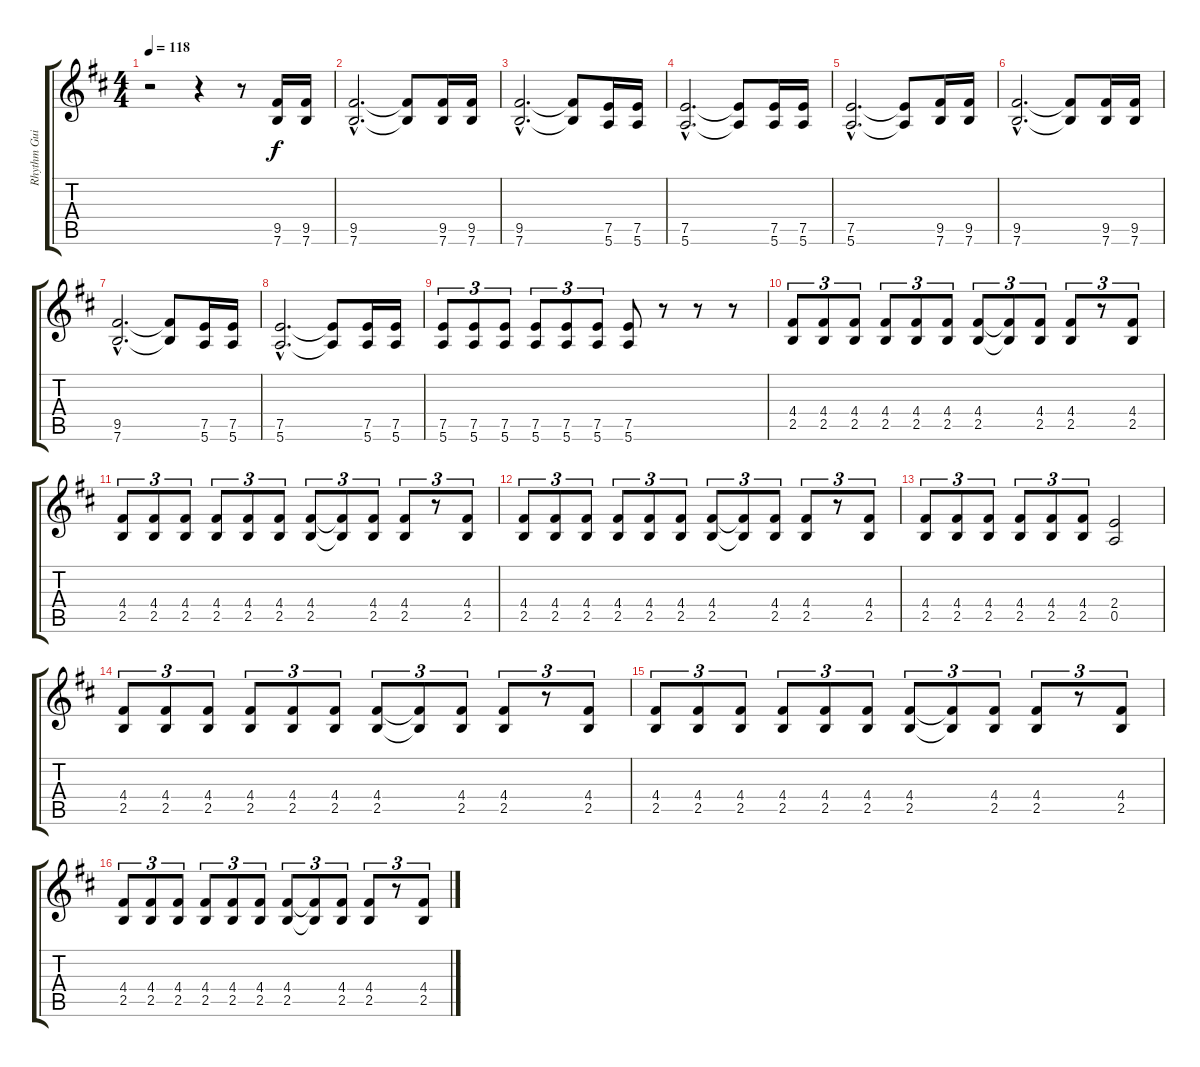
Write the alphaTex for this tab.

\track ("Rhythm Guitar" "Rhythm Gui") {instrument distortionguitar}
\staff {score tabs}
\tuning (E4 B3 G3 D3 A2 E2) {hide}
\ts (4 4)
\tempo 118
\clef g2
\ks d
r.2{dy f instrument distortionguitar} r.4 r.8 (9.5 7.6).16 (9.5 7.6).16 |
(9.5{hac} 7.6{hac}).2{d} (9.5{t} 7.6{t}).8 (9.5 7.6).16 (9.5 7.6).16 |
(9.5{hac} 7.6{hac}).2{d} (9.5{t} 7.6{t}).8 (7.5 5.6).16 (7.5 5.6).16 |
(7.5{hac} 5.6{hac}).2{d} (7.5{t} 5.6{t}).8 (7.5 5.6).16 (7.5 5.6).16 |
(7.5{hac} 5.6{hac}).2{d} (7.5{t} 5.6{t}).8 (9.5 7.6).16 (9.5 7.6).16 |
(9.5{hac} 7.6{hac}).2{d} (9.5{t} 7.6{t}).8 (9.5 7.6).16 (9.5 7.6).16 |
(9.5{hac} 7.6{hac}).2{d} (9.5{t} 7.6{t}).8 (7.5 5.6).16 (7.5 5.6).16 |
(7.5{hac} 5.6{hac}).2{d} (7.5{t} 5.6{t}).8 (7.5 5.6).16 (7.5 5.6).16 |
(7.5 5.6).8{tu (3 2)} (7.5 5.6).8{tu (3 2)} (7.5 5.6).8{tu (3 2)} (7.5 5.6).8{tu (3 2)} (7.5 5.6).8{tu (3 2)} (7.5 5.6).8{tu (3 2)} (7.5 5.6).8 r.8 r.8 r.8 |
(4.4 2.5).8{tu (3 2)} (4.4 2.5).8{tu (3 2)} (4.4 2.5).8{tu (3 2)} (4.4 2.5).8{tu (3 2)} (4.4 2.5).8{tu (3 2)} (4.4 2.5).8{tu (3 2)} (4.4 2.5).8{tu (3 2)} (4.4{t} 2.5{t}).8{tu (3 2)} (4.4 2.5).8{tu (3 2)} (4.4 2.5).8{tu (3 2)} r.8{tu (3 2)} (4.4 2.5).8{tu (3 2)} |
(4.4 2.5).8{tu (3 2)} (4.4 2.5).8{tu (3 2)} (4.4 2.5).8{tu (3 2)} (4.4 2.5).8{tu (3 2)} (4.4 2.5).8{tu (3 2)} (4.4 2.5).8{tu (3 2)} (4.4 2.5).8{tu (3 2)} (4.4{t} 2.5{t}).8{tu (3 2)} (4.4 2.5).8{tu (3 2)} (4.4 2.5).8{tu (3 2)} r.8{tu (3 2)} (4.4 2.5).8{tu (3 2)} |
(4.4 2.5).8{tu (3 2)} (4.4 2.5).8{tu (3 2)} (4.4 2.5).8{tu (3 2)} (4.4 2.5).8{tu (3 2)} (4.4 2.5).8{tu (3 2)} (4.4 2.5).8{tu (3 2)} (4.4 2.5).8{tu (3 2)} (4.4{t} 2.5{t}).8{tu (3 2)} (4.4 2.5).8{tu (3 2)} (4.4 2.5).8{tu (3 2)} r.8{tu (3 2)} (4.4 2.5).8{tu (3 2)} |
(4.4 2.5).8{tu (3 2)} (4.4 2.5).8{tu (3 2)} (4.4 2.5).8{tu (3 2)} (4.4 2.5).8{tu (3 2)} (4.4 2.5).8{tu (3 2)} (4.4 2.5).8{tu (3 2)} (2.4 0.5).2 |
(4.4 2.5).8{tu (3 2)} (4.4 2.5).8{tu (3 2)} (4.4 2.5).8{tu (3 2)} (4.4 2.5).8{tu (3 2)} (4.4 2.5).8{tu (3 2)} (4.4 2.5).8{tu (3 2)} (4.4 2.5).8{tu (3 2)} (4.4{t} 2.5{t}).8{tu (3 2)} (4.4 2.5).8{tu (3 2)} (4.4 2.5).8{tu (3 2)} r.8{tu (3 2)} (4.4 2.5).8{tu (3 2)} |
(4.4 2.5).8{tu (3 2)} (4.4 2.5).8{tu (3 2)} (4.4 2.5).8{tu (3 2)} (4.4 2.5).8{tu (3 2)} (4.4 2.5).8{tu (3 2)} (4.4 2.5).8{tu (3 2)} (4.4 2.5).8{tu (3 2)} (4.4{t} 2.5{t}).8{tu (3 2)} (4.4 2.5).8{tu (3 2)} (4.4 2.5).8{tu (3 2)} r.8{tu (3 2)} (4.4 2.5).8{tu (3 2)} |
(4.4 2.5).8{tu (3 2)} (4.4 2.5).8{tu (3 2)} (4.4 2.5).8{tu (3 2)} (4.4 2.5).8{tu (3 2)} (4.4 2.5).8{tu (3 2)} (4.4 2.5).8{tu (3 2)} (4.4 2.5).8{tu (3 2)} (4.4{t} 2.5{t}).8{tu (3 2)} (4.4 2.5).8{tu (3 2)} (4.4 2.5).8{tu (3 2)} r.8{tu (3 2)} (4.4 2.5).8{tu (3 2)}
